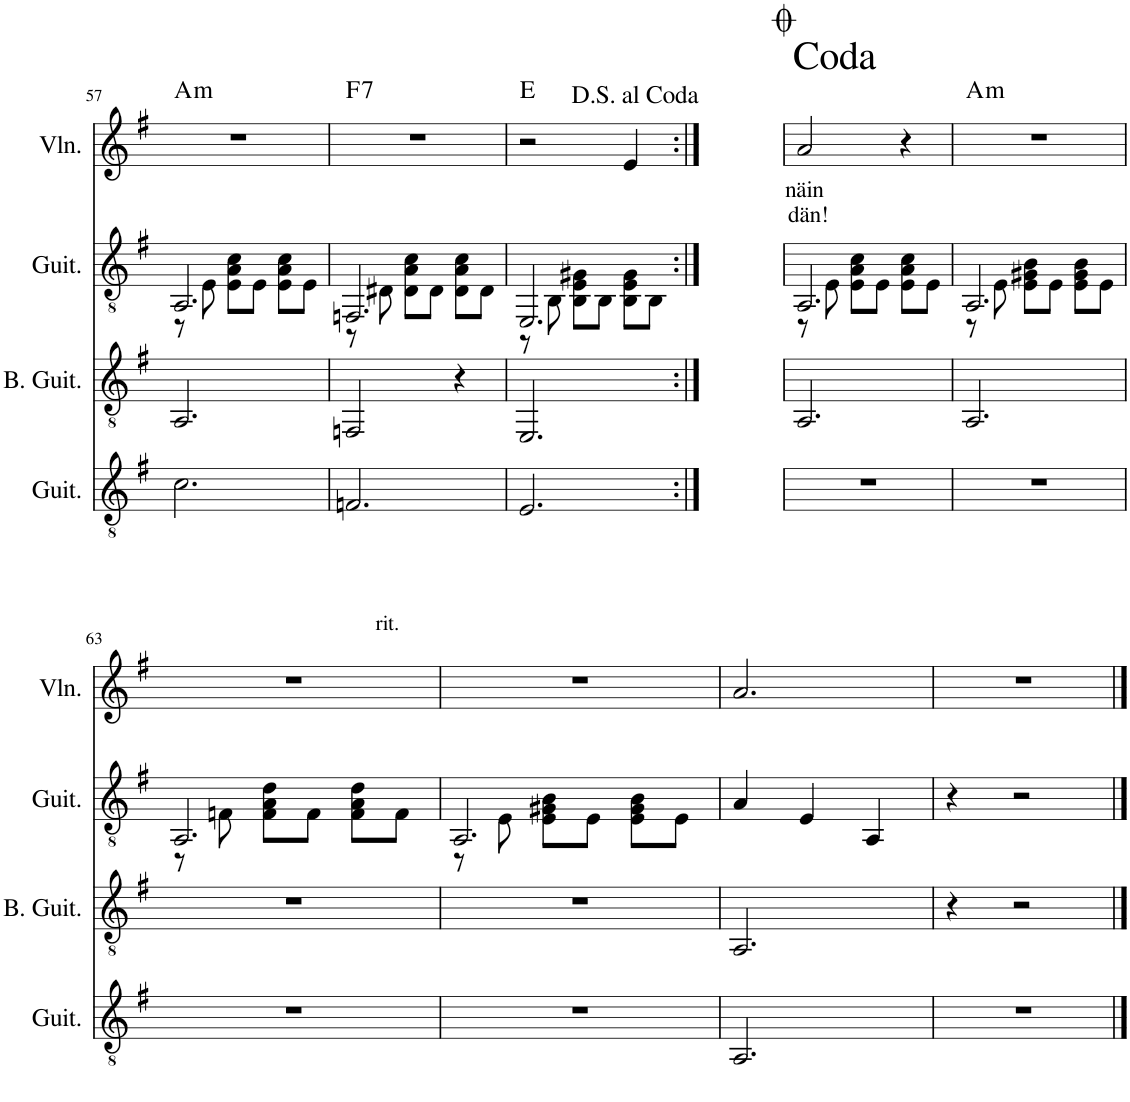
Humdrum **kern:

**kern	**kern	**kern	**kern	**text	**text	**harte
*part4	*part3	*part2	*part1	*part1	*part1	*part1
*staff4	*staff3	*staff2	*staff1	*staff1	*staff1	*
*I"4. Guitar (Aku / Riina / Eero)	*I"3. Bass (Aku / Riina / Eero)	*I"2. Guitar (Kaappo)	*I"1, Violin (Essi / Anu)	*	*	*
*I'Guit.	*	*I'Guit.	*I'Vln.	*	*	*
!!LO:PB:g=z
*clefGv2	*clefGv2	*clefGv2	*clefG2	*	*	*
*k[f#]	*k[f#]	*k[f#]	*k[f#]	*	*	*
*M3/4	*M3/4	*M3/4	*M3/4	*	*	*
=57	=57	=57	=57	=57	=57	=57
*	*	*^	*	*	*	*
!	!	!	!	!	!	!	!LO:H:kt=m
2.c\	2.AA/	2.AA/	8r	2.r	.	.	A:min
.	.	.	8E\	.	.	.	.
.	.	.	8E\ 8A\ 8c\L	.	.	.	.
.	.	.	8E\J	.	.	.	.
.	.	.	8E\ 8A\ 8c\L	.	.	.	.
.	.	.	8E\J	.	.	.	.
=58	=58	=58	=58	=58	=58	=58	=58
!	!	!	!	!	!	!	!LO:H:kt=7
2.Fn/	2FFn/	2.FFn/	8r	2.r	.	.	F:7
.	.	.	8D#X\	.	.	.	.
.	.	.	8D#\ 8A\ 8c\L	.	.	.	.
.	.	.	8D#\J	.	.	.	.
.	4r	.	8D#\ 8A\ 8c\L	.	.	.	.
.	.	.	8D#\J	.	.	.	.
=59	=59	=59	=59	=59	=59	=59	=59
2.E/	2.EE/	2.EE/	8r	2r	.	.	E:maj
.	.	.	8BB\	.	.	.	.
.	.	.	8BB\ 8E\ 8G#X\L	.	.	.	.
.	.	.	8BB\J	.	.	.	.
.	.	.	8BB\ 8E\ 8G#\L	4e/	.	.	.
.	.	.	8BB\J	.	.	.	.
*	*	*v	*v	*	*	*	*
=60:|!	=60:|!	=60:|!	=60:|!	=60:|!	=60:|!	=60:|!
2.r	2.r	2.r	2.r	.	.	.
=61	=61	=61	=61	=61	=61	=61
*	*	*^	*	*	*	*
!	!	!	!	!	!LO:LY:b	!LO:LY:b	!
2.r	2.AA/	2.AA/	8r	2a/	näin	-dän!	.
.	.	.	8E\	.	.	.	.
.	.	.	8E\ 8A\ 8c\L	.	.	.	.
.	.	.	8E\J	.	.	.	.
.	.	.	8E\ 8A\ 8c\L	4r	.	.	.
.	.	.	8E\J	.	.	.	.
=62	=62	=62	=62	=62	=62	=62	=62
!	!	!	!	!	!	!	!LO:H:kt=m
2.r	2.AA/	2.AA/	8r	2.r	.	.	A:min
.	.	.	8E\	.	.	.	.
.	.	.	8E\ 8G#X\ 8B\L	.	.	.	.
.	.	.	8E\J	.	.	.	.
.	.	.	8E\ 8G#\ 8B\L	.	.	.	.
.	.	.	8E\J	.	.	.	.
!!LO:LB:g=z
=63	=63	=63	=63	=63	=63	=63	=63
2.r	2.r	2.AA/	8r	2.r	.	.	.
.	.	.	8Fn\	.	.	.	.
.	.	.	8F\ 8A\ 8d\L	.	.	.	.
.	.	.	8F\J	.	.	.	.
.	.	.	8F\ 8A\ 8d\L	.	.	.	.
.	.	.	8F\J	.	.	.	.
=64	=64	=64	=64	=64	=64	=64	=64
2.r	2.r	2.AA/	8r	2.r	.	.	.
.	.	.	8E\	.	.	.	.
.	.	.	8E\ 8G#X\ 8B\L	.	.	.	.
.	.	.	8E\J	.	.	.	.
.	.	.	8E\ 8G#\ 8B\L	.	.	.	.
.	.	.	8E\J	.	.	.	.
=65	=65	=65	=65	=65	=65	=65	=65
!	!	!	!	!LO:TX:a:t=rit.	!	!	!
*	*	*v	*v	*	*	*	*
2.AA/	2.AA/	4A/	2.a/	.	.	.
.	.	4E/	.	.	.	.
.	.	4AA/	.	.	.	.
=66	=66	=66	=66	=66	=66	=66
2.r	4r	4r	2.r	.	.	.
.	2r	2r	.	.	.	.
==	==	==	==	==	==	==
*-	*-	*-	*-	*-	*-	*-
